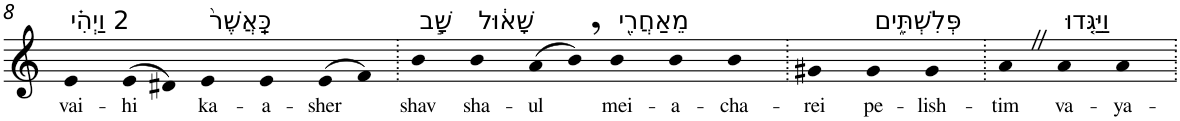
**kern	**text
*part1	*part1
*staff1	*staff1
*I"Piano	*
*I'Pno	*
!!LO:PB:g=z
*clefG2	*
*k[]	*
=8	=8
!LO:TX:a:t=2 וַיְהִ֗י	!
!	!LO:LY:b
4e	vai-
!	!LO:LY:b
(>8e	-hi
8d#X)	.
!LO:TX:a:t=כַּֽאֲשֶׁר֙	!
!	!LO:LY:b
4e	ka-
!	!LO:LY:b
4e	-a-
!	!LO:LY:b
(>8e	-sher
8f)	.
=9.	=9.
!LO:TX:a:t=שָׁ֣ב	!
!	!LO:LY:b
4b	shav
!LO:TX:a:t=שָׁא֔וּל	!
!	!LO:LY:b
4b	sha-
!	!LO:LY:b
(>8a	-ul
8b,)	.
!LO:TX:a:t=מֵאַחֲרֵ֖י	!
!	!LO:LY:b
4b	mei-
!	!LO:LY:b
4b	-a-
!	!LO:LY:b
4b	-cha-
=10.	=10.
!	!LO:LY:b
4g#X	-rei
!LO:TX:a:t=פְּלִשְׁתִּ֑ים	!
!	!LO:LY:b
4g#	pe-
!	!LO:LY:b
4g#	-lish-
=11.	=11.
!	!LO:LY:b
4aZ	-tim
!LO:TX:a:t=וַיַּגִּ֤דוּ	!
!	!LO:LY:b
4a	va-
!	!LO:LY:b
4a	-ya-
=.	=.
*-	*-
